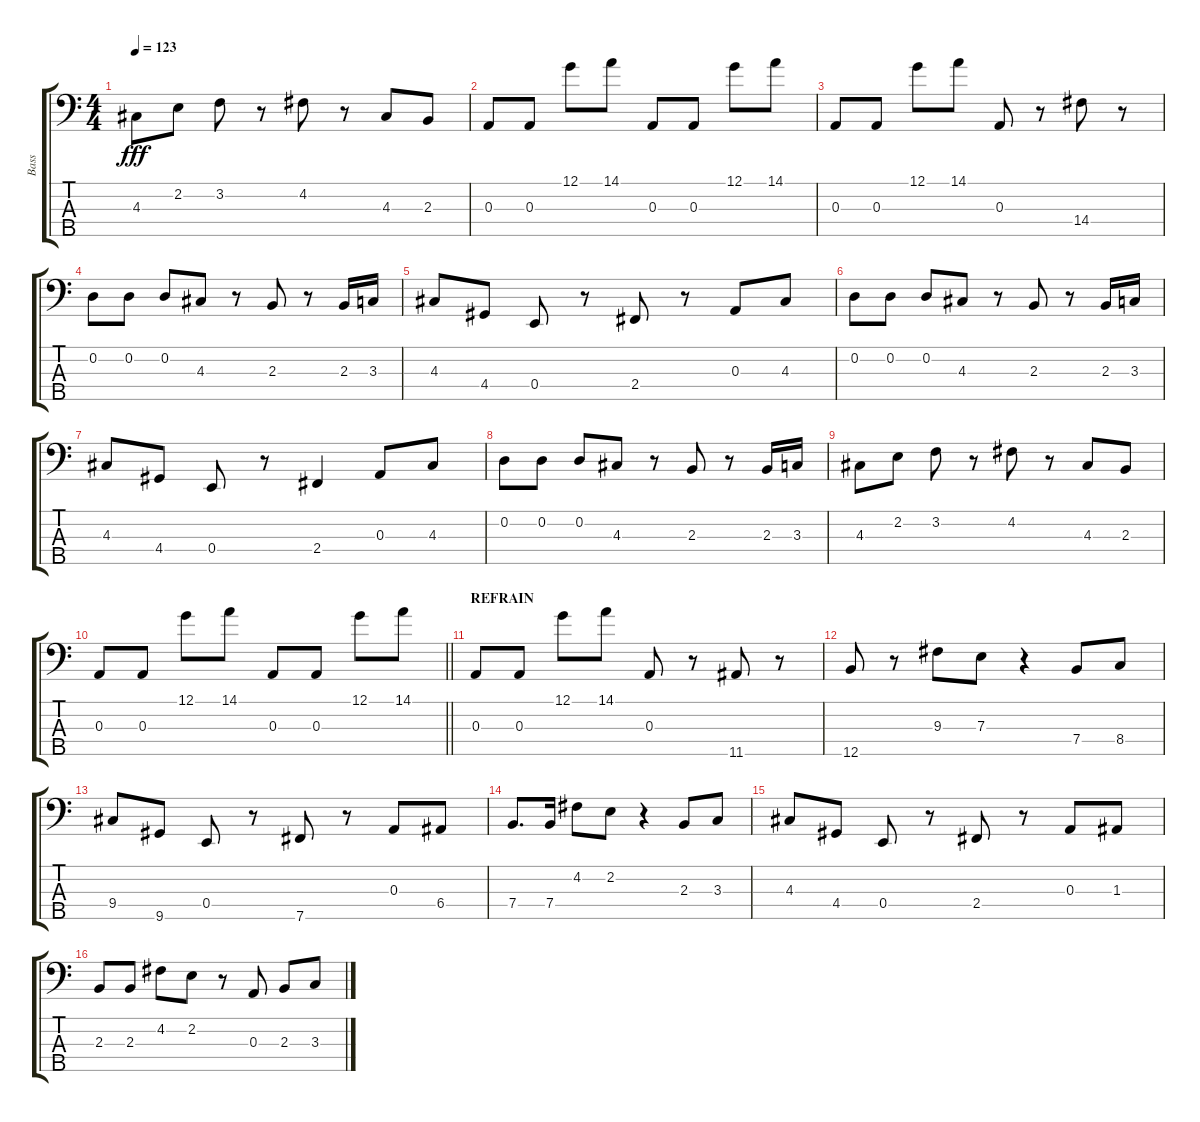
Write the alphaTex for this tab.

\track ("Bass" "Bass") {instrument electricbassfinger}
\staff {score tabs}
\tuning (G2 D2 A1 E1 B0) {hide}
\ts (4 4)
\tempo 123
\clef f4
\ks c
4.3.8{dy fff} 2.2.8 3.2.8 r.8 4.2.8 r.8 4.3.8 2.3.8 |
0.3.8 0.3.8 12.1.8 14.1.8 0.3.8 0.3.8 12.1.8 14.1.8 |
0.3.8 0.3.8 12.1.8 14.1.8 0.3.8 r.8 14.4.8 r.8 |
0.2.8 0.2.8 0.2.8 4.3.8 r.8 2.3.8 r.8 2.3.16 3.3.16 |
4.3.8 4.4.8 0.4.8 r.8 2.4.8 r.8 0.3.8 4.3.8 |
0.2.8 0.2.8 0.2.8 4.3.8 r.8 2.3.8 r.8 2.3.16 3.3.16 |
4.3.8 4.4.8 0.4.8 r.8 2.4.4 0.3.8 4.3.8 |
0.2.8 0.2.8 0.2.8 4.3.8 r.8 2.3.8 r.8 2.3.16 3.3.16 |
4.3.8 2.2.8 3.2.8 r.8 4.2.8 r.8 4.3.8 2.3.8 |
\barLineRight lightlight
0.3.8 0.3.8 12.1.8 14.1.8 0.3.8 0.3.8 12.1.8 14.1.8 |
\section ("" "REFRAIN")
0.3.8 0.3.8 12.1.8 14.1.8 0.3.8 r.8 11.5.8 r.8 |
12.5.8 r.8 9.3.8 7.3.8 r.4 7.4.8 8.4.8 |
9.4.8 9.5.8 0.4.8 r.8 7.5.8 r.8 0.3.8 6.4.8 |
7.4.8{d} 7.4.16 4.2.8 2.2.8 r.4 2.3.8 3.3.8 |
4.3.8 4.4.8 0.4.8 r.8 2.4.8 r.8 0.3.8 1.3.8 |
2.3.8 2.3.8 4.2.8 2.2.8 r.8 0.3.8 2.3.8 3.3.8
